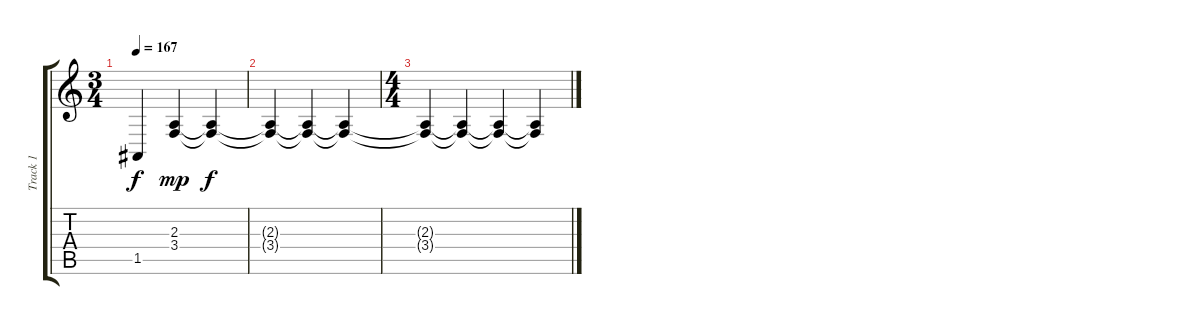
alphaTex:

\track ("Track 1" "Track 1") {instrument brightacousticpiano}
\staff {score tabs}
\tuning (E4 B3 G3 D3 A2 E2) {hide}
\ts (3 4)
\tempo 167
\clef g2
\ks c
1.5.4{dy f} (2.3 3.4).4{dy mp} (2.3{t} 3.4{t}).4{dy f} |
(2.3{t} 3.4{t}).4 (2.3{t} 3.4{t}).4 (2.3{t} 3.4{t}).4 |
\ts (4 4)
(2.3{t} 3.4{t}).4 (2.3{t} 3.4{t}).4 (2.3{t} 3.4{t}).4 (2.3{t} 3.4{t}).4
